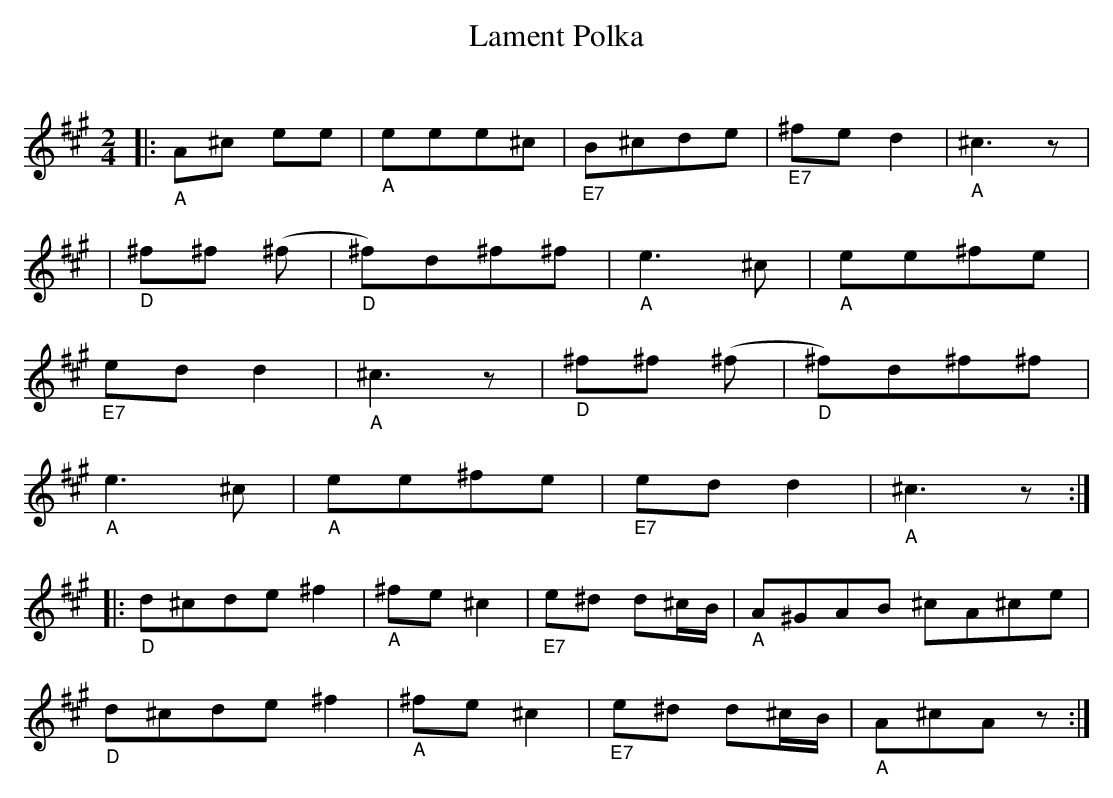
X:1
T:  Lament Polka
C:
K:A
M:2/4
|: "_A" A^c ee | "_A" eee^c | "_E7" B^cde | "_E7" ^fe d2 | "_A" ^c3 z |
| "_D" ^f^f (^f | "_D" ^f)d^f^f | "_A" e3 ^c | "_A" ee^fe |
"_E7"ed d2 | "_A" ^c3 z | "_D" ^f^f (^f | "_D" ^f)d^f^f |
 "_A" e3 ^c | "_A" ee^fe | "_E7"ed d2 | "_A" ^c3 z :|
|: "_D" d^cde ^f2 | "_A" ^fe ^c2 | "_E7" e^d d^c/B/ | "_A" A^GAB ^cA^ce |
"_D" d^cde ^f2 | "_A" ^fe ^c2 | "_E7" e^d d^c/B/ | "_A" A^cA z :|
